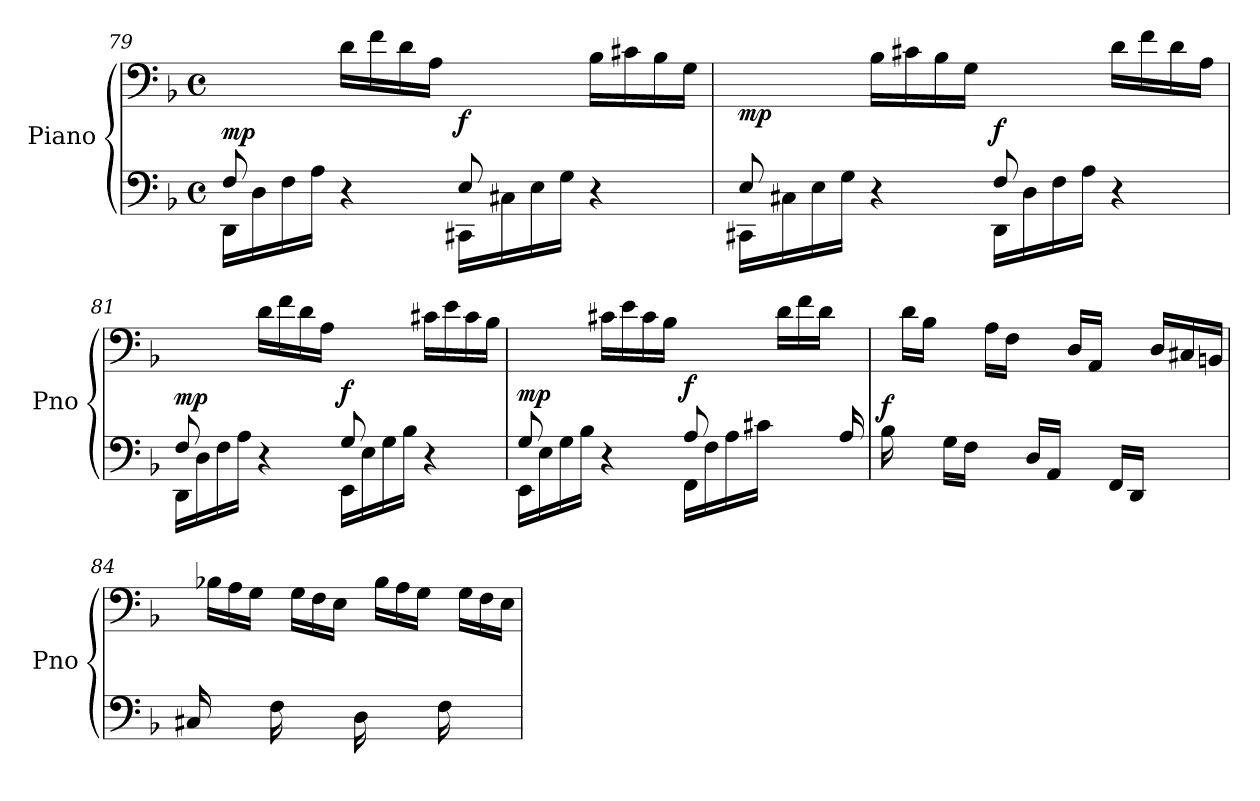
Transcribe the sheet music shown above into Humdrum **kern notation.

**kern	**kern	**dynam
*part1	*part1	*part1
*staff2	*staff1	*staff1/2
*I"Piano	*	*
*I'Pno	*	*
*clefF4	*clefF4	*
*k[b-]	*k[b-]	*
*M4/4	*M4/4	*
*met(c)	*met(c)	*
=79	=79	=79
*^	*	*
!	!	!	!LO:DY:a=2
8F/	16DD\LL	4ryy	mp
.	16D\	.	.
8rFyy	16F\	.	.
.	16A\JJ	.	.
4r	4ryy	16d\LL	.
.	.	16f\	.
.	.	16d\	.
.	.	16A\JJ	.
!	!	!	!LO:DY:b
8E/	16CC#X\LL	4ryy	f
.	16C#X\	.	.
8rFyy	16E\	.	.
.	16G\JJ	.	.
4r	4ryy	16B-\LL	.
.	.	16c#X\	.
.	.	16B-\	.
.	.	16G\JJ	.
=80	=80	=80	=80
!	!	!	!LO:DY:b
8E/	16CC#X\LL	4ryy	mp
.	16C#X\	.	.
8rFyy	16E\	.	.
.	16G\JJ	.	.
4r	4ryy	16B-\LL	.
.	.	16c#X\	.
.	.	16B-\	.
.	.	16G\JJ	.
!	!	!	!LO:DY:a=2
8F/	16DD\LL	4ryy	f
.	16D\	.	.
8rFyy	16F\	.	.
.	16A\JJ	.	.
4r	4ryy	16d\LL	.
.	.	16f\	.
.	.	16d\	.
.	.	16A\JJ	.
!!LO:LB:g=z
=81	=81	=81	=81
!	!	!	!LO:DY:a=2
8F/	16DD\LL	4ryy	mp
.	16D\	.	.
8rFyy	16F\	.	.
.	16A\JJ	.	.
4r	4ryy	16d\LL	.
.	.	16f\	.
.	.	16d\	.
.	.	16A\JJ	.
!	!	!	!LO:DY:a=2
8G/	16EE\LL	4ryy	f
.	16E\	.	.
8rFyy	16G\	.	.
.	16B-\JJ	.	.
4r	4ryy	16c#X\LL	.
.	.	16e\	.
.	.	16c#\	.
.	.	16B-\JJ	.
=82	=82	=82	=82
!	!	!	!LO:DY:a=2
8G/	16EE\LL	4ryy	mp
.	16E\	.	.
8rAyy	16G\	.	.
.	16B-\JJ	.	.
4r	4ryy	16c#X\LL	.
.	.	16e\	.
.	.	16c#\	.
.	.	16B-\JJ	.
!	!	!	!LO:DY:b
8A/	16FF\LL	4ryy	f
.	16F\	.	.
8rcyy	16A\	.	.
.	16c#X\JJ	.	.
8ryy	4rBByy	16d\LL	.
.	.	16f\	.
16ryy	.	16d\JJ	.
16A/	.	16ryy	.
*v	*v	*	*
=83	=83	=83
!	!	!LO:DY:a=2
16B-\	16ryy	f
8ryy	16d\LL	.
.	16B-\JJ	.
16G\LL	8ryy	.
16F\JJ	.	.
8ryy	16A\LL	.
.	16F\JJ	.
16D/LL	8ryy	.
16AA/JJ	.	.
8ryy	16D/LL	.
.	16AA/JJ	.
16FF/LL	8ryy	.
16DD/JJ	.	.
16ryy	16D/LL	.
8ryy	16C#X/	.
.	16BBn/JJ	.
!!LO:LB:g=z
=84	=84	=84
16C#X/	16ryy	.
16ryy	16B-X\LL	.
8ryy	16A\	.
.	16G\JJ	.
16F\	16ryy	.
16ryy	16G\LL	.
8ryy	16F\	.
.	16E\JJ	.
16D\	16ryy	.
16ryy	16B-\LL	.
8ryy	16A\	.
.	16G\JJ	.
16F\	16ryy	.
16ryy	16G\LL	.
8ryy	16F\	.
.	16E\JJ	.
=	=	=
*-	*-	*-
